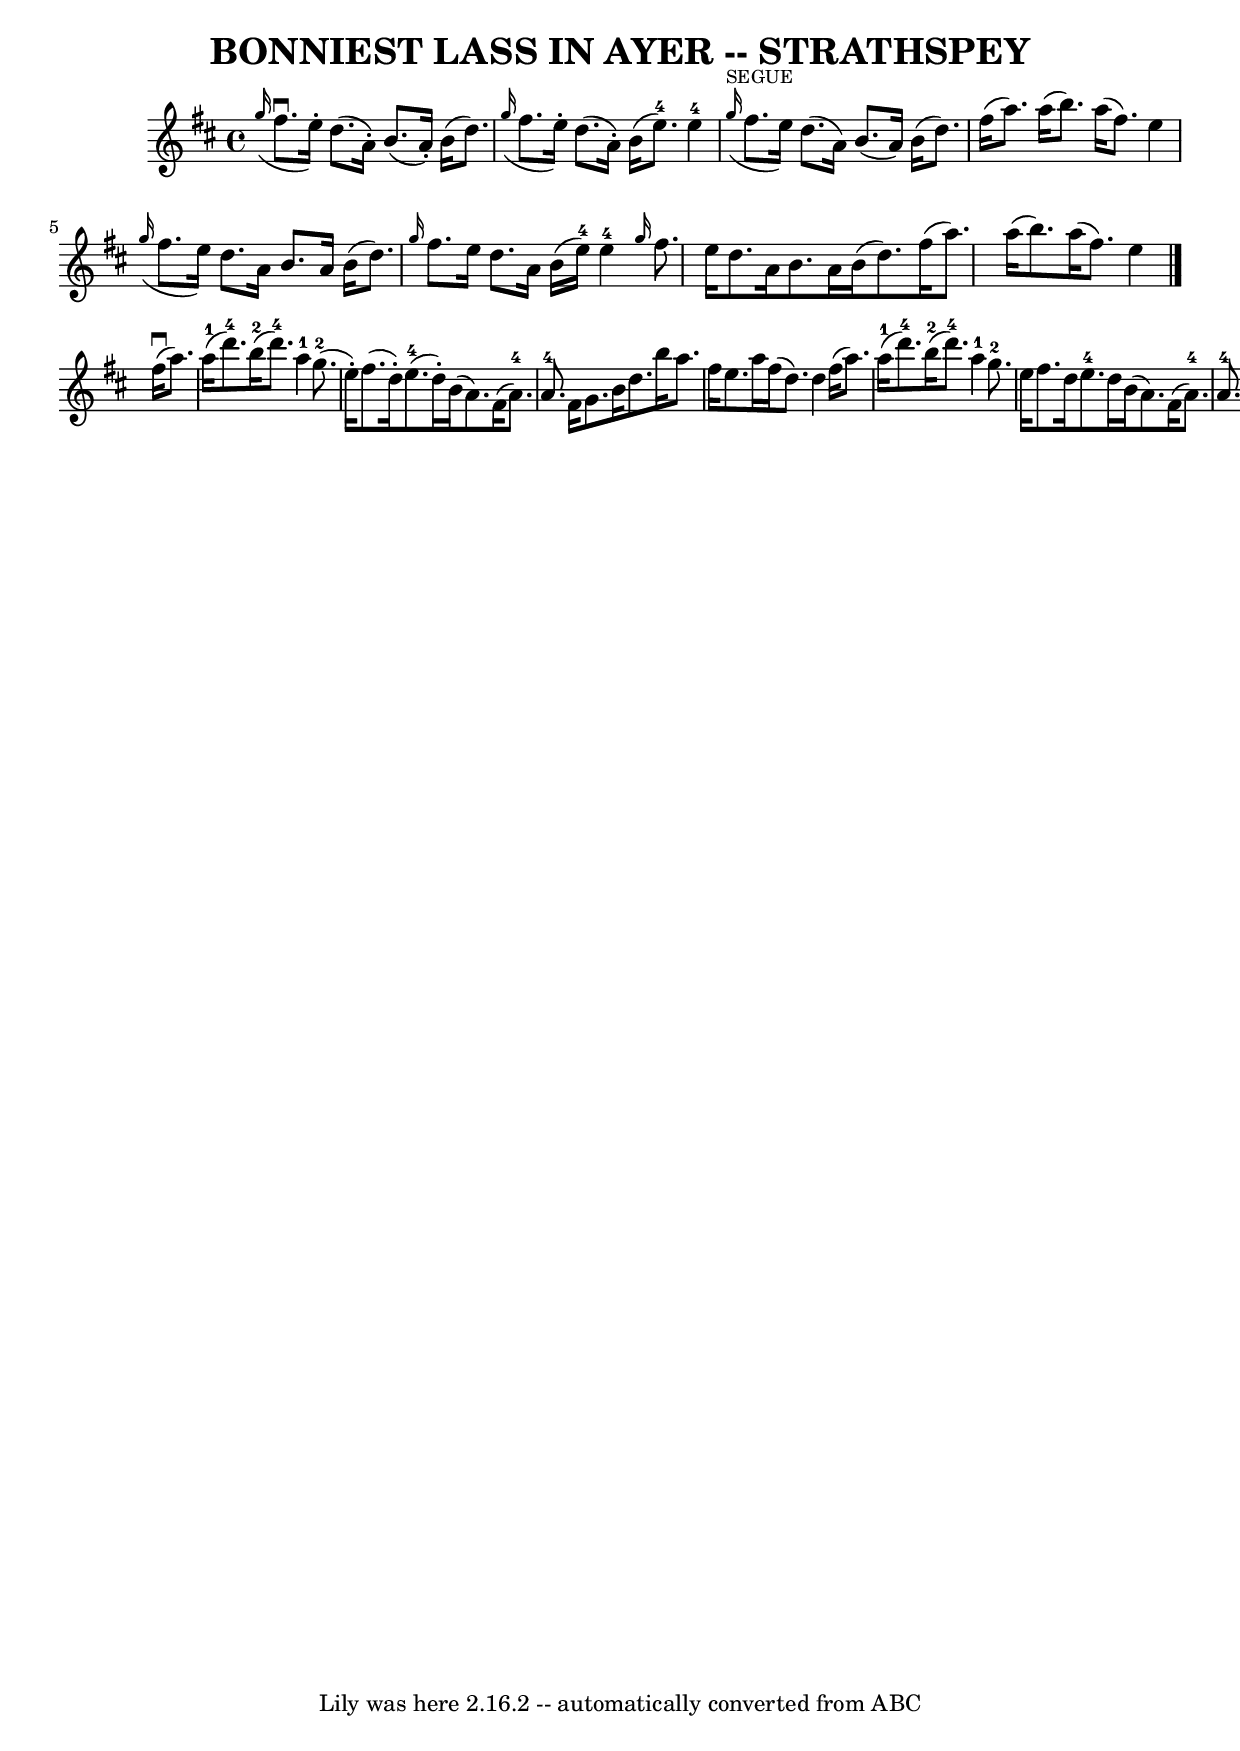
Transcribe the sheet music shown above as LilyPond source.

\version "2.7.40"
\include "Mammoth.ily"
\header {
	%% book = "Ryan's Mammoth Collection of Fiddle Tunes"
	crossRefNumber = "1"
	footnotes = ""
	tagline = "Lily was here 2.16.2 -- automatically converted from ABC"
	title = "BONNIEST LASS IN AYER -- STRATHSPEY"
}
voicedefault =  {


 \override Staff.TimeSignature #'style = #'C
 \time 4/4 % %slurgraces 1
 
\key d \major   \grace { g''16 (} fis''8.^\downbow e''16 -.)   
d''8. (a'16 -.) b'8. (a'16 -.) b'16 (d''8.)   |
   
\grace { g''16 (} fis''8. e''16 -.) d''8. (a'16 -.) b'16 (
 e''8.-4) e''4-4   |
     |
   \grace { g''16 
^\segue(} fis''8. e''16) d''8. (a'16) b'8. (a'16)   
b'16 (d''8.)   |
 fis''16 (a''8.) a''16 (b''8.)   
a''16 (fis''8.) e''4    |
     \grace { g''16 (} fis''8.    
e''16) d''8. a'16 b'8. a'16 b'16 (d''8.)   |
 
\grace { g''16  } fis''8. e''16 d''8. a'16 b'16 (e''16-4 
-) e''4-4   |
     \grace { g''16  } fis''8. e''16 d''8.  
 a'16 b'8. a'16 b'16 (d''8.)   |
 fis''16 (a''8.) 
 a''16 (b''8.) a''16 (fis''8.) e''4    \bar "|." fis''16 
(^\downbow a''8.) a''16-1(d'''8.-4) b''16-2(
d'''8.-4) a''4-1   |
 g''8.-2(e''16 -.) fis''8. (
 d''16 -.) e''8.-4(d''16 -.) b'16 (a'8.)   |
     
fis'16 (a'8.-4) a'8.-4 fis'16 g'8. b'16 d''8. b''16  
  |
 a''8. fis''16 e''8. a''16 fis''16 (d''8.) d''4 
   |
 fis''16 (a''8.) a''16-1(d'''8.-4)     
b''16-2(d'''8.-4) a''4-1   |
 g''8.-2 e''16    
fis''8. d''16 e''8.-4 d''16 b'16 (a'8.)   |
     
fis'16 (a'8.-4) a'8.-4 fis'16 g'8. b'16 d''8. b''16  
  |
 a''8. fis''16 e''8. a''16 fis''16 (d''8.) d''4 
   \bar "|."   
}

\score{
    <<

	\context Staff="default"
	{
	    \voicedefault 
	}

    >>
	\layout {
	}
	\midi {}
}
